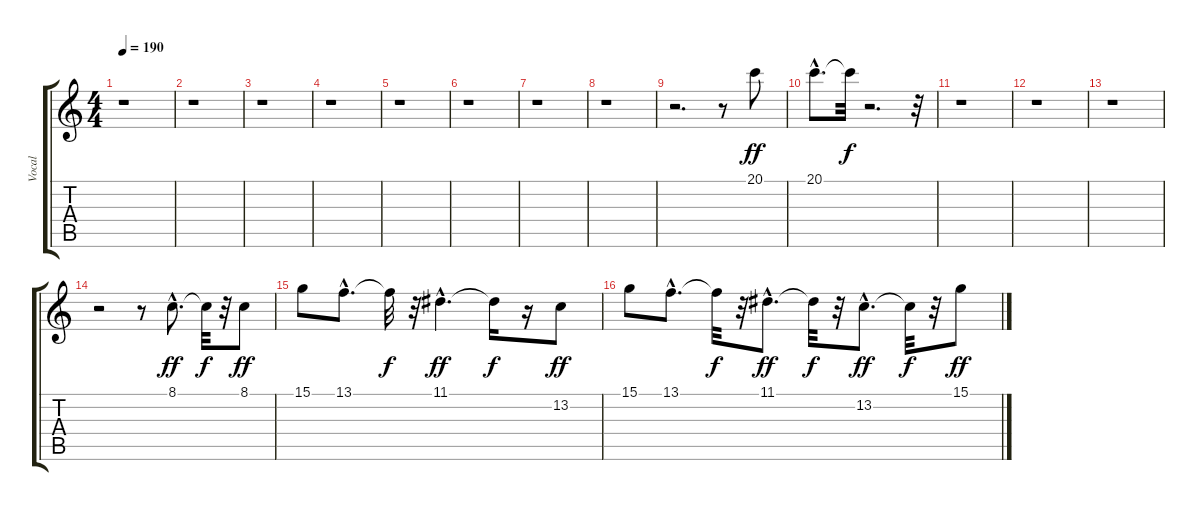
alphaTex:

\track ("Vocal" "Vocal") {instrument percussiveorgan}
\staff {score tabs}
\tuning (E4 B3 G3 D3 A2 E2) {hide}
\ts (4 4)
\tempo 190
\clef g2
\ks c
r.1{dy ff instrument percussiveorgan} |
r.1 |
r.1 |
r.1 |
r.1 |
r.1 |
r.1 |
r.1 |
r.2{d} r.8 20.1.8 |
20.1{hac}.8{d} 20.1{t}.32{dy f} r.2{d} r.32 |
r.1 |
r.1 |
r.1 |
r.2 r.8 8.1{hac}.8{d dy ff} 8.1{t}.32{dy f} r.32 8.1.8{dy ff} |
15.1.8 13.1{hac}.8{d} 13.1{t}.32{dy f} r.32 11.1{hac}.4{d dy ff} 11.1{t}.16{dy f} r.16 13.2.8{dy ff} |
15.1.8 13.1{hac}.8{d} 13.1{t}.32{dy f} r.32 11.1{hac}.8{d dy ff} 11.1{t}.32{dy f} r.32 13.2{hac}.8{d dy ff} 13.2{t}.32{dy f} r.32 15.1.8{dy ff}
